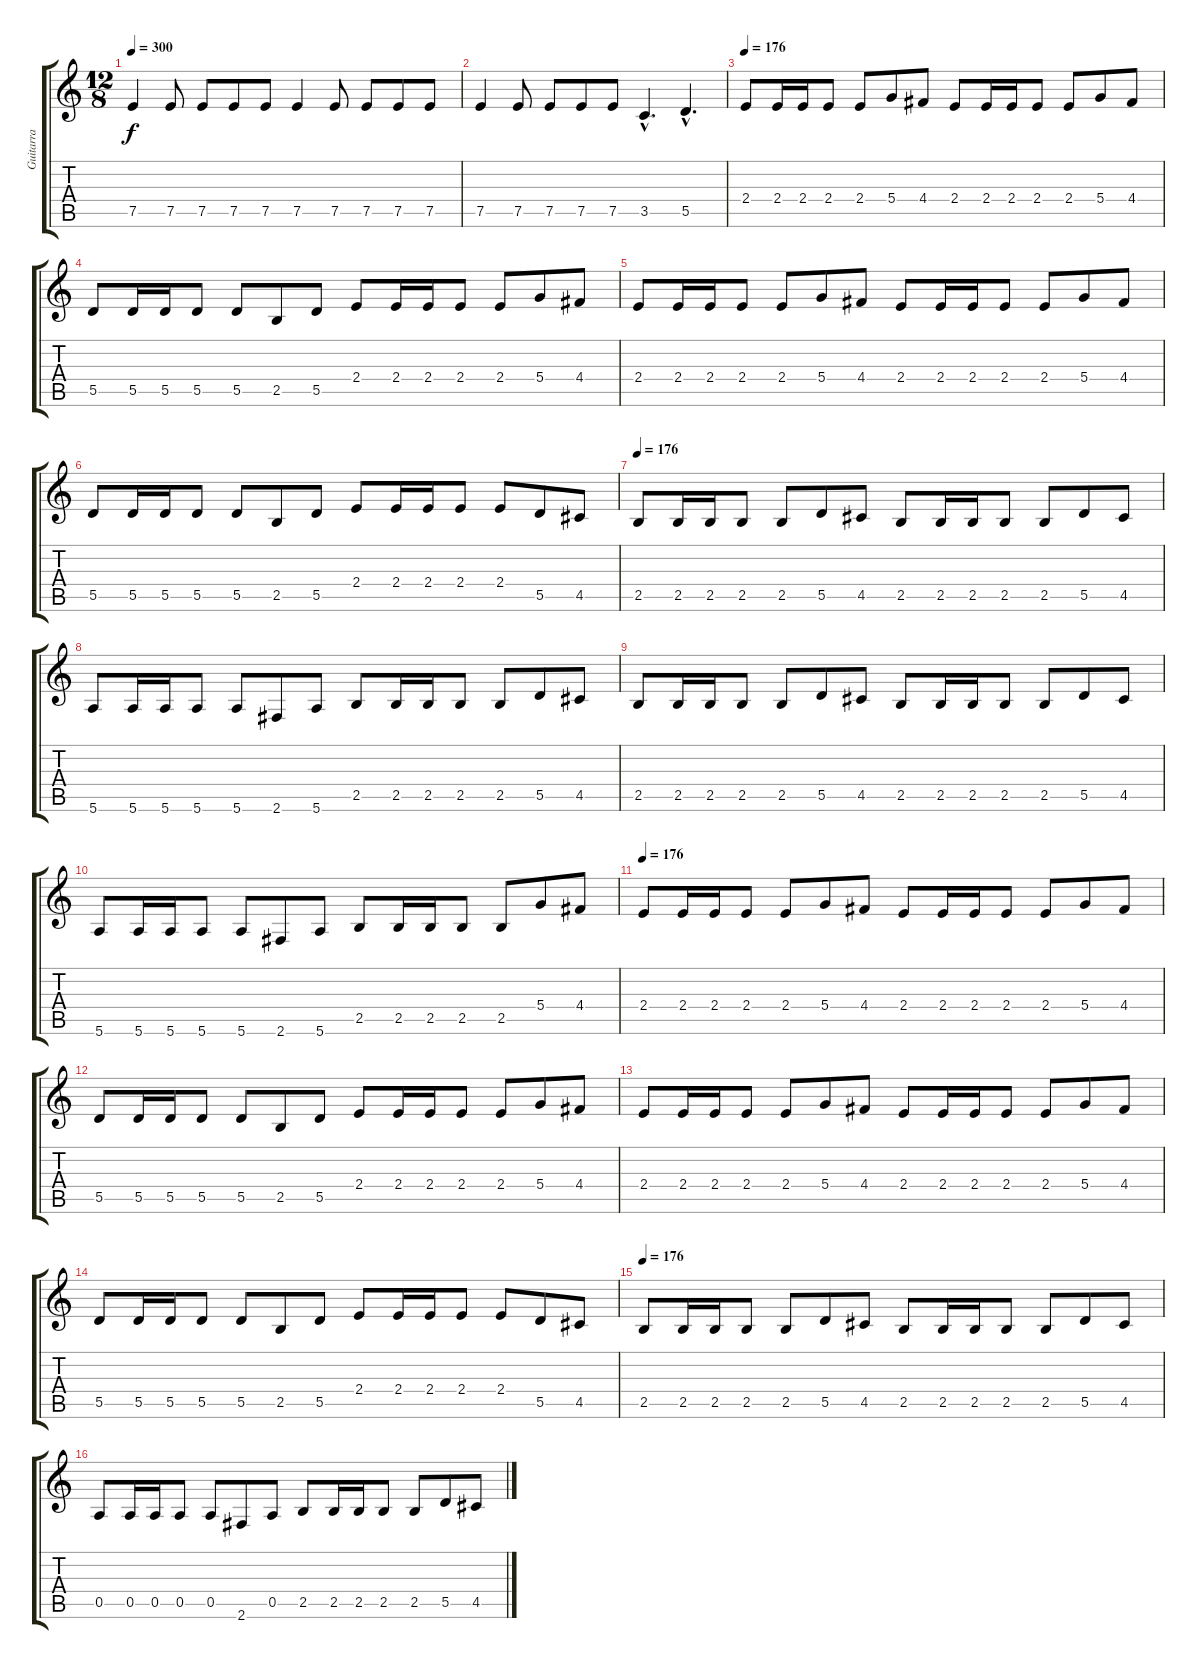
\track ("Guitarra " "Guitarra ") {instrument distortionguitar}
\staff {score tabs}
\tuning (E4 B3 G3 D3 A2 E2) {hide}
\ts (12 8)
\tempo 300
\clef g2
\ks c
7.5.4{dy f} 7.5.8 7.5.8 7.5.8 7.5.8 7.5.4 7.5.8 7.5.8 7.5.8 7.5.8 |
7.5.4 7.5.8 7.5.8 7.5.8 7.5.8 3.5{hac}.4{d} 5.5{hac}.4{d} |
\tempo 176
2.4.8 2.4.16 2.4.16 2.4.8 2.4.8 5.4.8 4.4.8 2.4.8 2.4.16 2.4.16 2.4.8 2.4.8 5.4.8 4.4.8 |
5.5.8 5.5.16 5.5.16 5.5.8 5.5.8 2.5.8 5.5.8 2.4.8 2.4.16 2.4.16 2.4.8 2.4.8 5.4.8 4.4.8 |
2.4.8 2.4.16 2.4.16 2.4.8 2.4.8 5.4.8 4.4.8 2.4.8 2.4.16 2.4.16 2.4.8 2.4.8 5.4.8 4.4.8 |
5.5.8 5.5.16 5.5.16 5.5.8 5.5.8 2.5.8 5.5.8 2.4.8 2.4.16 2.4.16 2.4.8 2.4.8 5.5.8 4.5.8 |
\tempo 176
2.5.8 2.5.16 2.5.16 2.5.8 2.5.8 5.5.8 4.5.8 2.5.8 2.5.16 2.5.16 2.5.8 2.5.8 5.5.8 4.5.8 |
5.6.8 5.6.16 5.6.16 5.6.8 5.6.8 2.6.8 5.6.8 2.5.8 2.5.16 2.5.16 2.5.8 2.5.8 5.5.8 4.5.8 |
2.5.8 2.5.16 2.5.16 2.5.8 2.5.8 5.5.8 4.5.8 2.5.8 2.5.16 2.5.16 2.5.8 2.5.8 5.5.8 4.5.8 |
5.6.8 5.6.16 5.6.16 5.6.8 5.6.8 2.6.8 5.6.8 2.5.8 2.5.16 2.5.16 2.5.8 2.5.8 5.4.8 4.4.8 |
\tempo 176
2.4.8 2.4.16 2.4.16 2.4.8 2.4.8 5.4.8 4.4.8 2.4.8 2.4.16 2.4.16 2.4.8 2.4.8 5.4.8 4.4.8 |
5.5.8 5.5.16 5.5.16 5.5.8 5.5.8 2.5.8 5.5.8 2.4.8 2.4.16 2.4.16 2.4.8 2.4.8 5.4.8 4.4.8 |
2.4.8 2.4.16 2.4.16 2.4.8 2.4.8 5.4.8 4.4.8 2.4.8 2.4.16 2.4.16 2.4.8 2.4.8 5.4.8 4.4.8 |
5.5.8 5.5.16 5.5.16 5.5.8 5.5.8 2.5.8 5.5.8 2.4.8 2.4.16 2.4.16 2.4.8 2.4.8 5.5.8 4.5.8 |
\tempo 176
2.5.8 2.5.16 2.5.16 2.5.8 2.5.8 5.5.8 4.5.8 2.5.8 2.5.16 2.5.16 2.5.8 2.5.8 5.5.8 4.5.8 |
0.5.8 0.5.16 0.5.16 0.5.8 0.5.8 2.6.8 0.5.8 2.5.8 2.5.16 2.5.16 2.5.8 2.5.8 5.5.8 4.5.8
